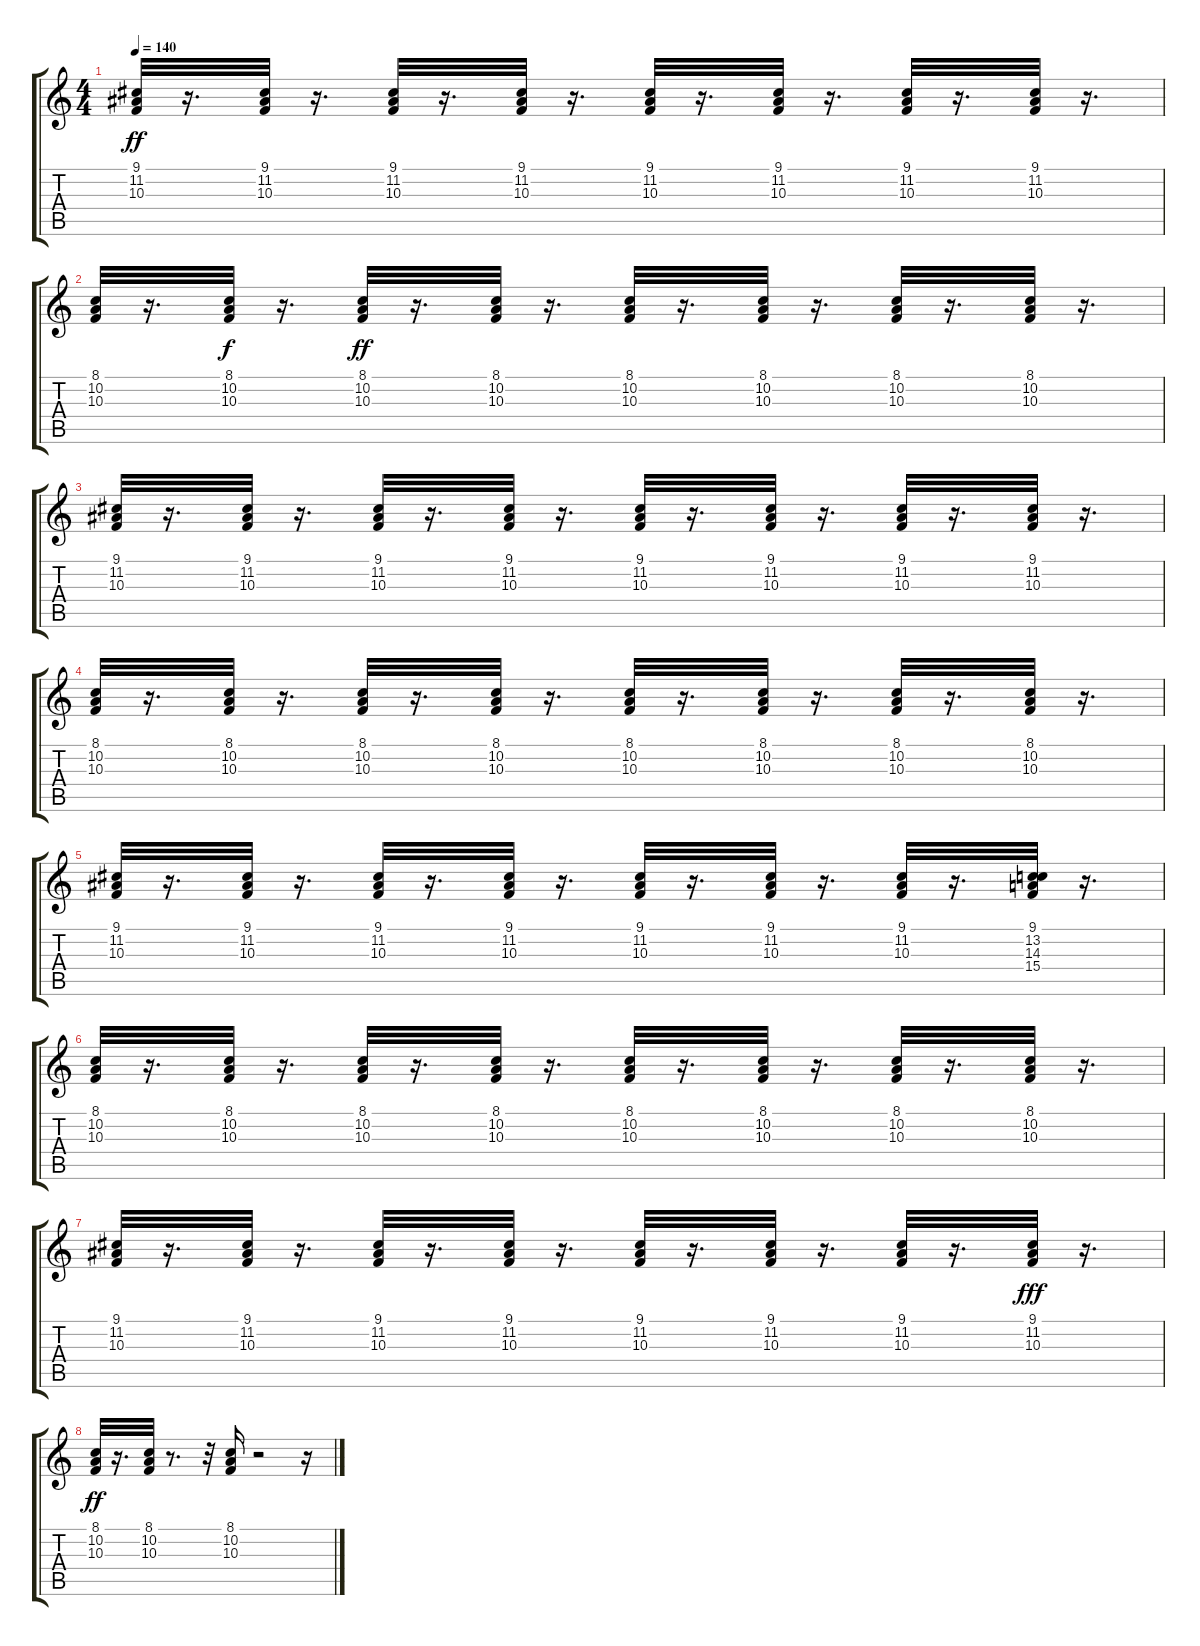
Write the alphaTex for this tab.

\track "" {instrument percussiveorgan}
\staff {score tabs}
\tuning (E4 B3 G3 D3 A2 E2) {hide}
\ts (4 4)
\tempo 140
\clef g2
\ks c
(9.1 11.2 10.3).32{dy ff instrument percussiveorgan} r.16{d} (9.1 11.2 10.3).32 r.16{d} (9.1 11.2 10.3).32 r.16{d} (9.1 11.2 10.3).32 r.16{d} (9.1 11.2 10.3).32 r.16{d} (9.1 11.2 10.3).32 r.16{d} (9.1 11.2 10.3).32 r.16{d} (9.1 11.2 10.3).32 r.16{d} |
(8.1 10.2 10.3).32 r.16{d} (8.1 10.2 10.3).32{dy f} r.16{d} (8.1 10.2 10.3).32{dy ff} r.16{d} (8.1 10.2 10.3).32 r.16{d} (8.1 10.2 10.3).32 r.16{d} (8.1 10.2 10.3).32 r.16{d} (8.1 10.2 10.3).32 r.16{d} (8.1 10.2 10.3).32 r.16{d} |
(9.1 11.2 10.3).32 r.16{d} (9.1 11.2 10.3).32 r.16{d} (9.1 11.2 10.3).32 r.16{d} (9.1 11.2 10.3).32 r.16{d} (9.1 11.2 10.3).32 r.16{d} (9.1 11.2 10.3).32 r.16{d} (9.1 11.2 10.3).32 r.16{d} (9.1 11.2 10.3).32 r.16{d} |
(8.1 10.2 10.3).32 r.16{d} (8.1 10.2 10.3).32 r.16{d} (8.1 10.2 10.3).32 r.16{d} (8.1 10.2 10.3).32 r.16{d} (8.1 10.2 10.3).32 r.16{d} (8.1 10.2 10.3).32 r.16{d} (8.1 10.2 10.3).32 r.16{d} (8.1 10.2 10.3).32 r.16{d} |
(9.1 11.2 10.3).32 r.16{d} (9.1 11.2 10.3).32 r.16{d} (9.1 11.2 10.3).32 r.16{d} (9.1 11.2 10.3).32 r.16{d} (9.1 11.2 10.3).32 r.16{d} (9.1 11.2 10.3).32 r.16{d} (9.1 11.2 10.3).32 r.16{d} (9.1 13.2 14.3 15.4).32 r.16{d} |
(8.1 10.2 10.3).32 r.16{d} (8.1 10.2 10.3).32 r.16{d} (8.1 10.2 10.3).32 r.16{d} (8.1 10.2 10.3).32 r.16{d} (8.1 10.2 10.3).32 r.16{d} (8.1 10.2 10.3).32 r.16{d} (8.1 10.2 10.3).32 r.16{d} (8.1 10.2 10.3).32 r.16{d} |
(9.1 11.2 10.3).32 r.16{d} (9.1 11.2 10.3).32 r.16{d} (9.1 11.2 10.3).32 r.16{d} (9.1 11.2 10.3).32 r.16{d} (9.1 11.2 10.3).32 r.16{d} (9.1 11.2 10.3).32 r.16{d} (9.1 11.2 10.3).32 r.16{d} (9.1 11.2 10.3).32{dy fff} r.16{d} |
(8.1 10.2 10.3).32{dy ff} r.16{d} (8.1 10.2 10.3).32 r.8{d} r.32 (8.1 10.2 10.3).16 r.2 r.16
